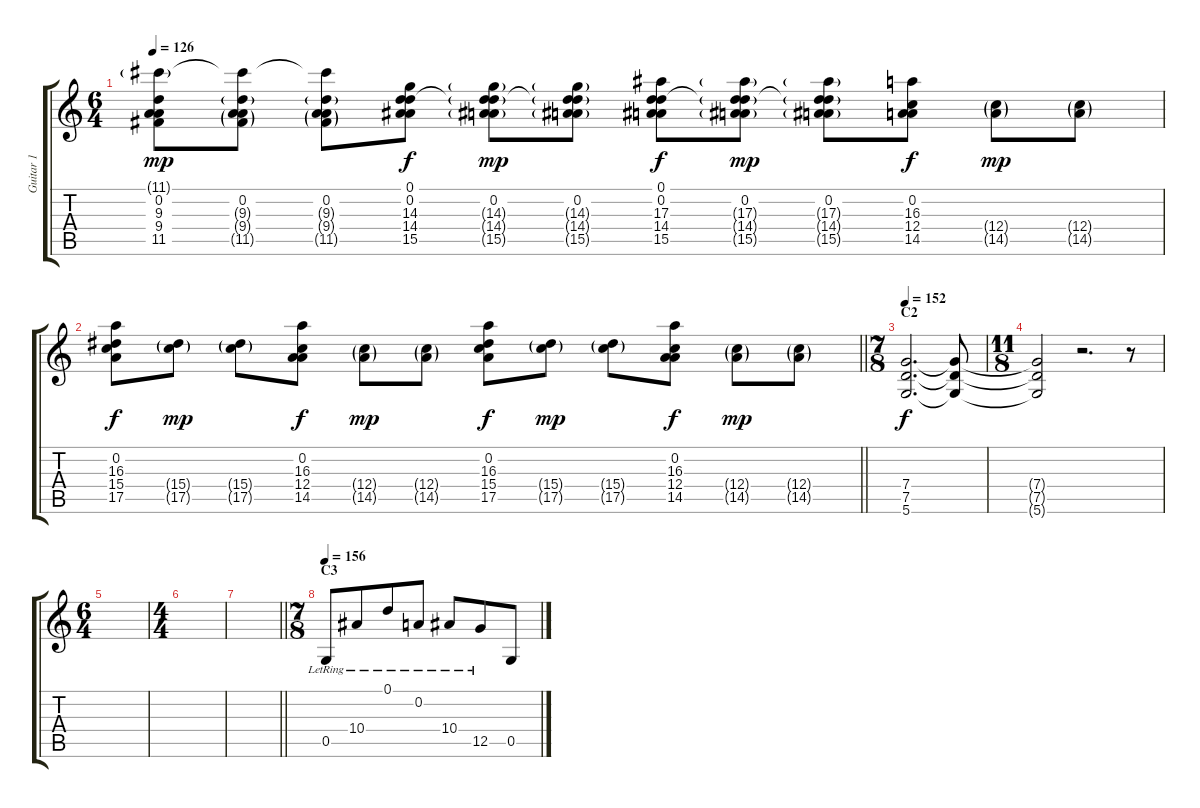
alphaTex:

\track ("Guitar 1" "Guitar 1") {instrument distortionguitar}
\staff {score tabs}
\tuning (D4 A3 F3 C3 G2 D2) {hide}
\ts (6 4)
\tempo 126
\clef g2
\ks c
(11.1{g} 0.2 9.3 9.4 11.5).8{dy mp} (11.1{t} 0.2 9.3{g} 9.4{g} 11.5{g}).8 (11.1{t} 0.2 9.3{g} 9.4{g} 11.5{g}).8 (0.1 0.2 14.3 14.4 15.5).8{dy f} (0.1{t} 0.2 14.3{g} 14.4{g} 15.5{g}).8{dy mp} (0.1{t} 0.2 14.3{g} 14.4{g} 15.5{g}).8 (0.1 0.2 17.3 14.4 15.5).8{dy f} (0.1{t} 0.2 17.3{g} 14.4{g} 15.5{g}).8{dy mp} (0.1{t} 0.2 17.3{g} 14.4{g} 15.5{g}).8 (0.2 16.3 12.4 14.5).8{dy f} (12.4{g} 14.5{g}).8{dy mp} (12.4{g} 14.5{g}).8 |
\barLineRight lightlight
(0.2 16.3 15.4 17.5).8{dy f} (15.4{g} 17.5{g}).8{dy mp} (15.4{g} 17.5{g}).8 (0.2 16.3 12.4 14.5).8{dy f} (12.4{g} 14.5{g}).8{dy mp} (12.4{g} 14.5{g}).8 (0.2 16.3 15.4 17.5).8{dy f} (15.4{g} 17.5{g}).8{dy mp} (15.4{g} 17.5{g}).8 (0.2 16.3 12.4 14.5).8{dy f} (12.4{g} 14.5{g}).8{dy mp} (12.4{g} 14.5{g}).8 |
\ts (7 8)
\section ("" "C2")
\tempo 152
(7.4 7.5 5.6).2{d dy f volume 0} (7.4{t} 7.5{t} 5.6{t}).8 |
\ts (11 8)
(7.4{t} 7.5{t} 5.6{t}).2 r.2{d} r.8 |
\ts (6 4)
|
\ts (4 4)
|
\barLineRight lightlight
|
\ts (7 8)
\section ("" "C3")
\tempo 156
0.5{lr}.8{volume 13} 10.4{lr}.8 0.1{lr}.8 0.2{lr}.8 10.4{lr}.8 12.5{lr}.8 0.5.8
